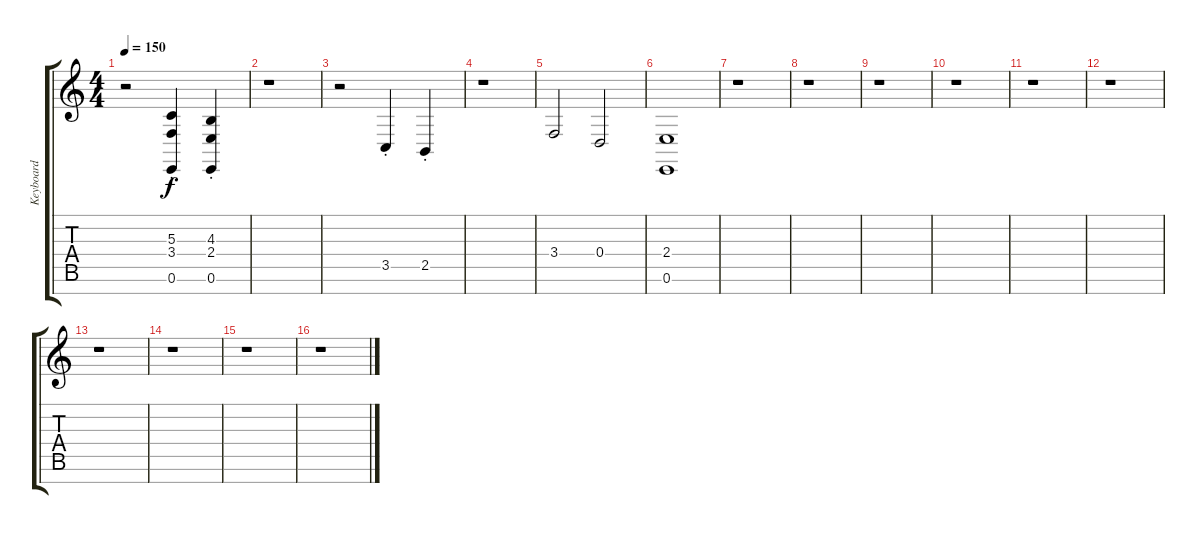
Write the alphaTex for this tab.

\track ("Keyboard" "Keyboard") {instrument tuba}
\staff {score tabs}
\tuning (E4 B3 G3 D3 A2 E2 B1) {hide}
\ts (4 4)
\tempo 150
\clef g2
\ks c
r.2{dy f} (5.3{st} 3.4{st} 0.6{st}).4 (4.3{st} 2.4{st} 0.6{st}).4 |
r.1 |
r.2 3.5{st}.4 2.5{st}.4 |
r.1 |
3.4.2 0.4.2 |
(2.4 0.6).1 |
r.1 |
r.1 |
r.1 |
r.1 |
r.1 |
r.1 |
r.1 |
r.1 |
r.1 |
r.1
